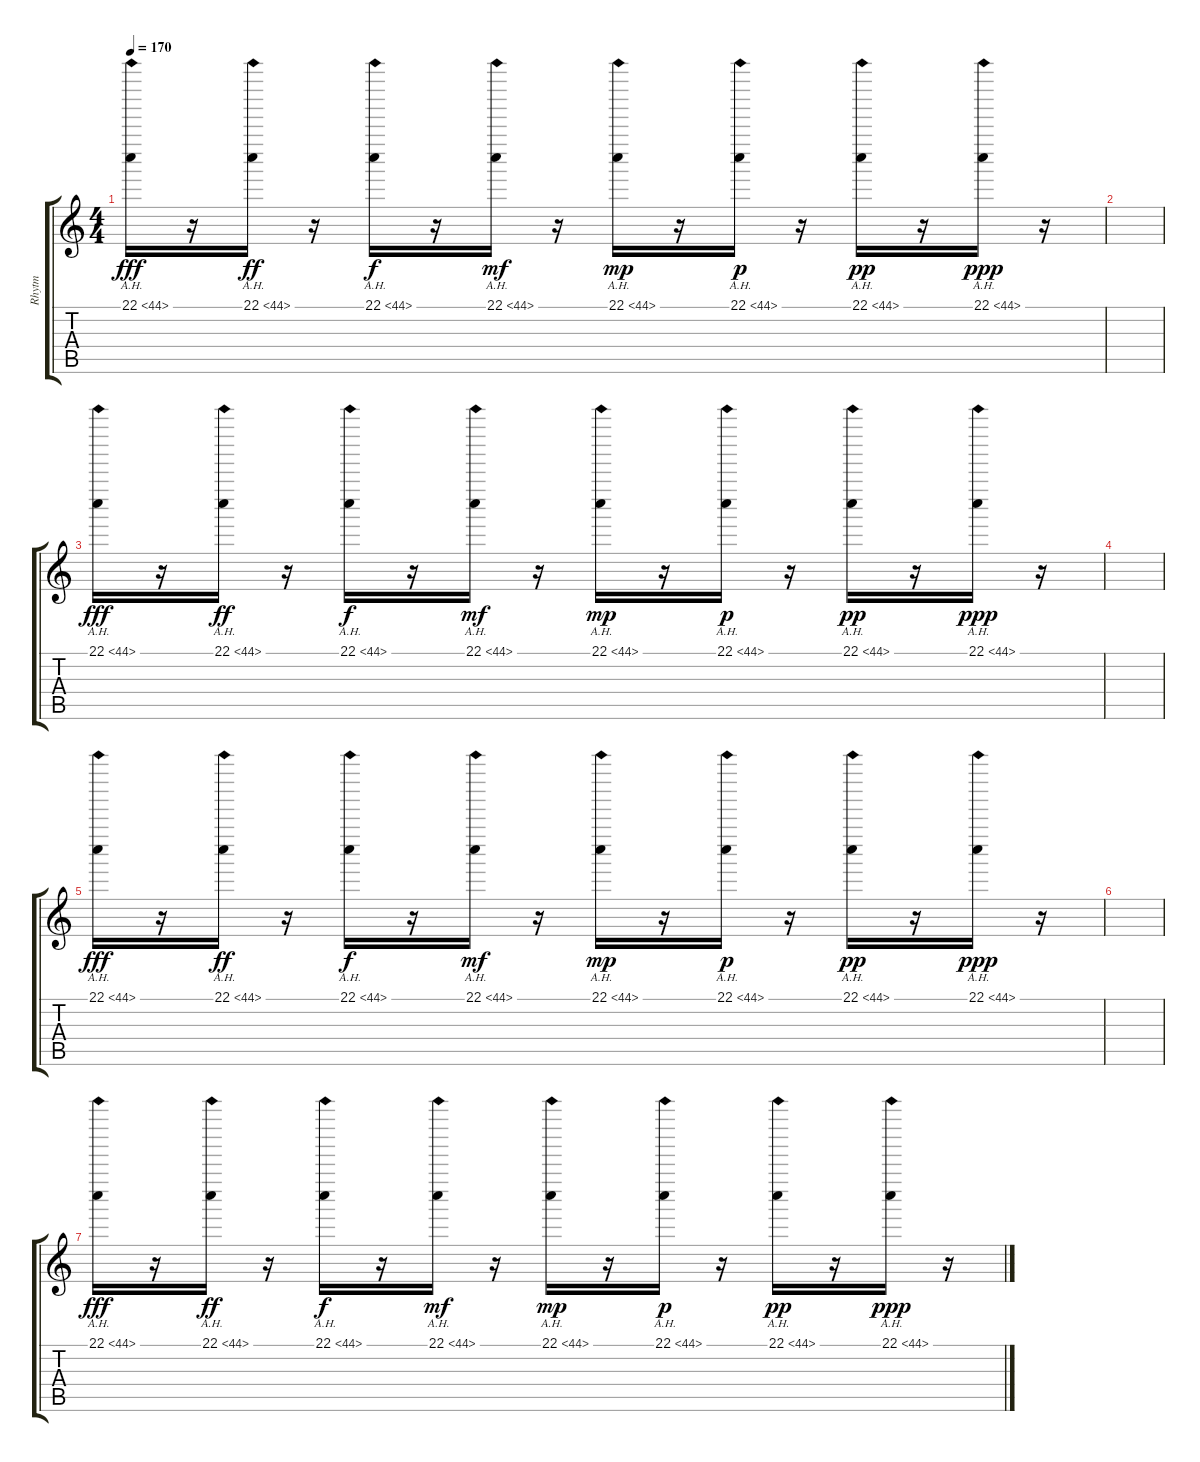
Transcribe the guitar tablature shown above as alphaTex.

\track ("Rhytm" "Rhytm") {instrument distortionguitar}
\staff {score tabs}
\tuning (D4 A3 F3 C3 G2 C2) {hide}
\ts (4 4)
\tempo 170
\clef g2
\ks c
22.1{ah 22}.16{dy fff instrument lead5charang} r.16 22.1{ah 22}.16{dy ff} r.16 22.1{ah 22}.16{dy f} r.16 22.1{ah 22}.16{dy mf} r.16 22.1{ah 22}.16{dy mp} r.16 22.1{ah 22}.16{dy p} r.16 22.1{ah 22}.16{dy pp} r.16 22.1{ah 22}.16{dy ppp} r.16 |
|
22.1{ah 22}.16{dy fff instrument lead5charang} r.16 22.1{ah 22}.16{dy ff} r.16 22.1{ah 22}.16{dy f} r.16 22.1{ah 22}.16{dy mf} r.16 22.1{ah 22}.16{dy mp} r.16 22.1{ah 22}.16{dy p} r.16 22.1{ah 22}.16{dy pp} r.16 22.1{ah 22}.16{dy ppp} r.16 |
|
22.1{ah 22}.16{dy fff instrument lead5charang} r.16 22.1{ah 22}.16{dy ff} r.16 22.1{ah 22}.16{dy f} r.16 22.1{ah 22}.16{dy mf} r.16 22.1{ah 22}.16{dy mp} r.16 22.1{ah 22}.16{dy p} r.16 22.1{ah 22}.16{dy pp} r.16 22.1{ah 22}.16{dy ppp} r.16 |
|
22.1{ah 22}.16{dy fff instrument lead5charang} r.16 22.1{ah 22}.16{dy ff} r.16 22.1{ah 22}.16{dy f} r.16 22.1{ah 22}.16{dy mf} r.16 22.1{ah 22}.16{dy mp} r.16 22.1{ah 22}.16{dy p} r.16 22.1{ah 22}.16{dy pp} r.16 22.1{ah 22}.16{dy ppp} r.16
